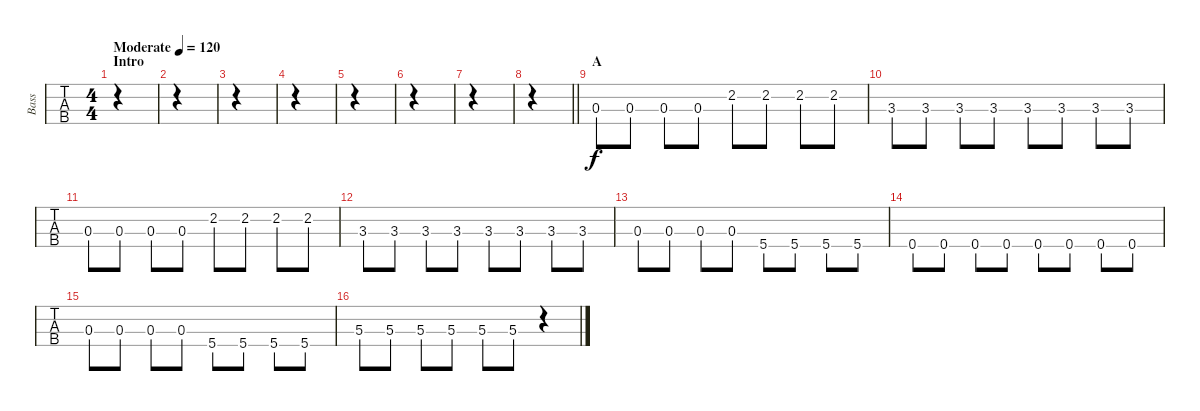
\track ("Bass" "Bass") {instrument electricbassfinger}
\staff {tabs}
\tuning (G2 D2 A1 D1) {hide}
\ts (4 4)
\section ("" "Intro")
\tempo (120 "Moderate")
\clef f4
\ks c
|
|
|
|
|
|
|
\barLineRight lightlight
|
\section ("" "A")
0.3.8 0.3.8 0.3.8 0.3.8 2.2.8 2.2.8 2.2.8 2.2.8 |
3.3.8 3.3.8 3.3.8 3.3.8 3.3.8 3.3.8 3.3.8 3.3.8 |
0.3.8 0.3.8 0.3.8 0.3.8 2.2.8 2.2.8 2.2.8 2.2.8 |
3.3.8 3.3.8 3.3.8 3.3.8 3.3.8 3.3.8 3.3.8 3.3.8 |
0.3.8 0.3.8 0.3.8 0.3.8 5.4.8 5.4.8 5.4.8 5.4.8 |
0.4.8 0.4.8 0.4.8 0.4.8 0.4.8 0.4.8 0.4.8 0.4.8 |
0.3.8 0.3.8 0.3.8 0.3.8 5.4.8 5.4.8 5.4.8 5.4.8 |
5.3.8 5.3.8 5.3.8 5.3.8 5.3.8 5.3.8 r.4
